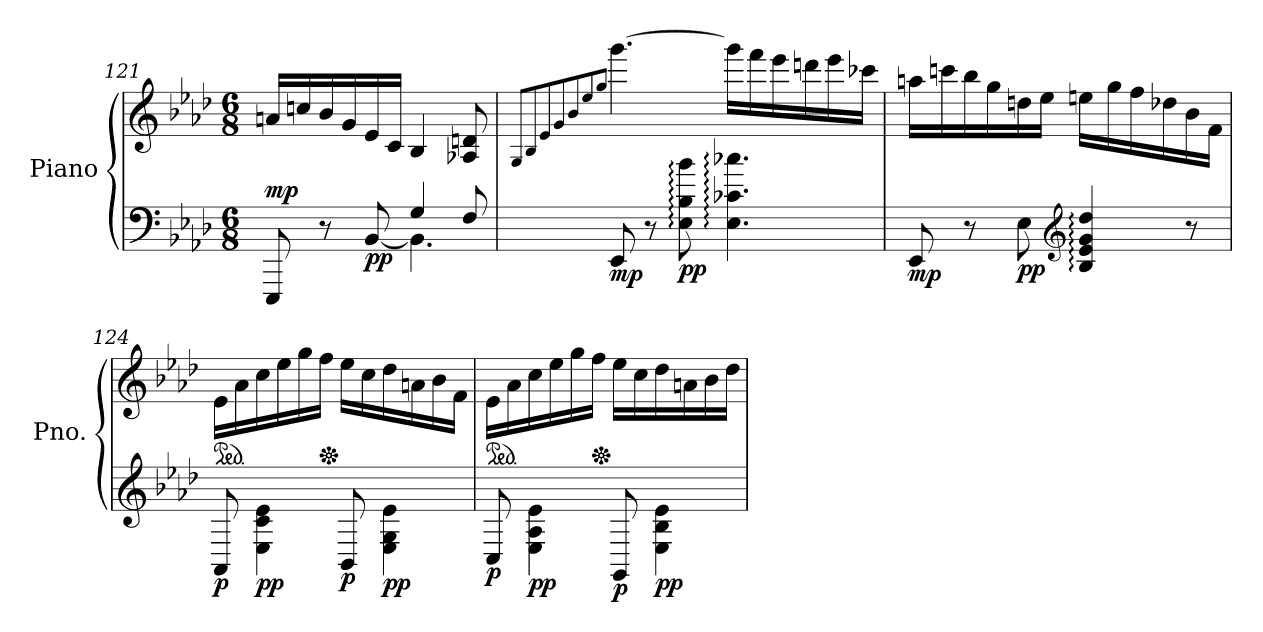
**kern	**kern	**dynam
*part1	*part1	*part1
*staff2	*staff1	*staff1/2
*I"Piano	*	*
*I'Pno.	*	*
*clefF4	*clefG2	*
*k[b-e-a-d-]	*k[b-e-a-d-]	*
*M6/8	*M6/8	*
=121	=121	=121
*^	*	*
!	!	!	!LO:DY:a=2
8EEE-/	4.rcyy	16an/LL	mp
.	.	16ccn/	.
8r	.	16b-/	.
.	.	16g/	.
!	!	!	!LO:DY:b=2
[8BB-/	.	16e-/	pp
.	.	16c/JJ	.
4G/	4.BB-\]	4B-/	.
8F/	.	8A-X/ 8dn/	.
*v	*v	*	*
=122	=122	=122
.	8qG/L	.
.	8qB-/	.
.	8qe-/	.
.	8qg/	.
.	8qb-/	.
.	8qee-/	.
.	8qgg/J	.
!	!	!LO:DY:b=2
8EE-/	[4.ggg\	mp
8r	.	.
!	!	!LO:DY:b=2
8E-\: 8B-\: 8b-\:	.	pp
4.E-\: 4.c-X\: 4.cc-X\:	16ggg\LL]	.
.	16fff\	.
.	16eee-\	.
.	16dddn\	.
.	16eee-\	.
.	16ccc-X\JJ	.
=123	=123	=123
!	!	!LO:DY:b=2
8EE-/	16aan\LL	mp
.	16cccn\	.
8r	16bb-\	.
.	16gg\	.
!	!	!LO:DY:b=2
8E-\	16ddn\	pp
.	16ee-\JJ	.
*clefG2	*	*
4B-/: 4e-/: 4g/: 4dd-/:	16een\LL	.
.	16gg\	.
.	16ff\	.
.	16dd-X\	.
8r	16b-\	.
.	16f\JJ	.
!!LO:LB:g=z
=124	=124	=124
*	*ped	*
!	!	!LO:DY:b=2
8AA-/	16e-\LL	p
.	16a-\	.
!	!	!LO:DY:b=2
4E-\ 4c\ 4e-\	16cc\	pp
.	16ee-\	.
.	16gg\	.
*	*Xped	*
.	16ff\JJ	.
!	!	!LO:DY:b=2
8BB-/	16ee-\LL	p
.	16cc\	.
!	!	!LO:DY:b=2
4E-\ 4G\ 4e-\	16dd-\	pp
.	16an\	.
.	16b-\	.
.	16f\JJ	.
=125	=125	=125
*	*ped	*
!	!	!LO:DY:b=2
8C/	16e-\LL	p
.	16a-\	.
!	!	!LO:DY:b=2
4E-\ 4A-\ 4e-\	16cc\	pp
.	16ee-\	.
.	16gg\	.
*	*Xped	*
.	16ff\JJ	.
!	!	!LO:DY:b=2
8GG/	16ee-\LL	p
.	16cc\	.
!	!	!LO:DY:b=2
4E-\ 4B-\ 4e-\	16dd-\	pp
.	16an\	.
.	16b-\	.
.	16dd-\JJ	.
=	=	=
*-	*-	*-
